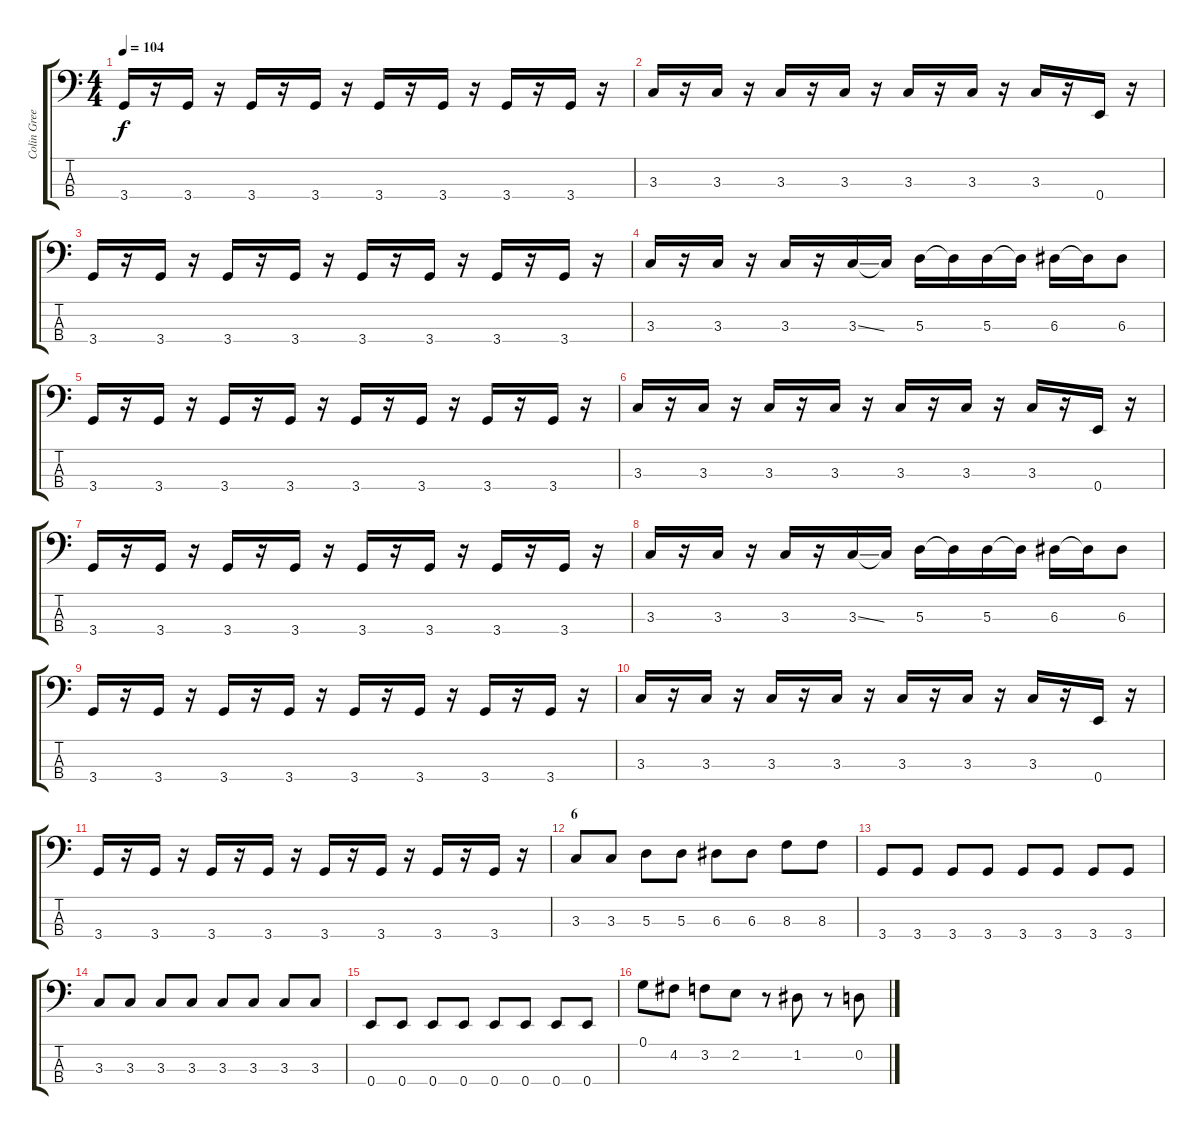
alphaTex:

\track ("Colin Greenwood" "Colin Gree") {instrument electricbassfinger}
\staff {score tabs}
\tuning (G2 D2 A1 E1) {hide}
\ts (4 4)
\tempo 104
\clef f4
\ks c
3.4.16{dy f} r.16 3.4.16 r.16 3.4.16 r.16 3.4.16 r.16 3.4.16 r.16 3.4.16 r.16 3.4.16 r.16 3.4.16 r.16 |
3.3.16 r.16 3.3.16 r.16 3.3.16 r.16 3.3.16 r.16 3.3.16 r.16 3.3.16 r.16 3.3.16 r.16 0.4.16 r.16 |
3.4.16 r.16 3.4.16 r.16 3.4.16 r.16 3.4.16 r.16 3.4.16 r.16 3.4.16 r.16 3.4.16 r.16 3.4.16 r.16 |
3.3.16 r.16 3.3.16 r.16 3.3.16 r.16 3.3{ss}.16 3.3{t}.16 5.3.16 5.3{t}.16 5.3.16 5.3{t}.16 6.3.16 6.3{t}.16 6.3.8 |
3.4.16 r.16 3.4.16 r.16 3.4.16 r.16 3.4.16 r.16 3.4.16 r.16 3.4.16 r.16 3.4.16 r.16 3.4.16 r.16 |
3.3.16 r.16 3.3.16 r.16 3.3.16 r.16 3.3.16 r.16 3.3.16 r.16 3.3.16 r.16 3.3.16 r.16 0.4.16 r.16 |
3.4.16 r.16 3.4.16 r.16 3.4.16 r.16 3.4.16 r.16 3.4.16 r.16 3.4.16 r.16 3.4.16 r.16 3.4.16 r.16 |
3.3.16 r.16 3.3.16 r.16 3.3.16 r.16 3.3{ss}.16 3.3{t}.16 5.3.16 5.3{t}.16 5.3.16 5.3{t}.16 6.3.16 6.3{t}.16 6.3.8 |
3.4.16 r.16 3.4.16 r.16 3.4.16 r.16 3.4.16 r.16 3.4.16 r.16 3.4.16 r.16 3.4.16 r.16 3.4.16 r.16 |
3.3.16 r.16 3.3.16 r.16 3.3.16 r.16 3.3.16 r.16 3.3.16 r.16 3.3.16 r.16 3.3.16 r.16 0.4.16 r.16 |
3.4.16 r.16 3.4.16 r.16 3.4.16 r.16 3.4.16 r.16 3.4.16 r.16 3.4.16 r.16 3.4.16 r.16 3.4.16 r.16 |
\section ("" "6")
3.3.8 3.3.8 5.3.8 5.3.8 6.3.8 6.3.8 8.3.8 8.3.8 |
3.4.8 3.4.8 3.4.8 3.4.8 3.4.8 3.4.8 3.4.8 3.4.8 |
3.3.8 3.3.8 3.3.8 3.3.8 3.3.8 3.3.8 3.3.8 3.3.8 |
0.4.8 0.4.8 0.4.8 0.4.8 0.4.8 0.4.8 0.4.8 0.4.8 |
0.1.8 4.2.8 3.2.8 2.2.8 r.8 1.2.8 r.8 0.2.8
